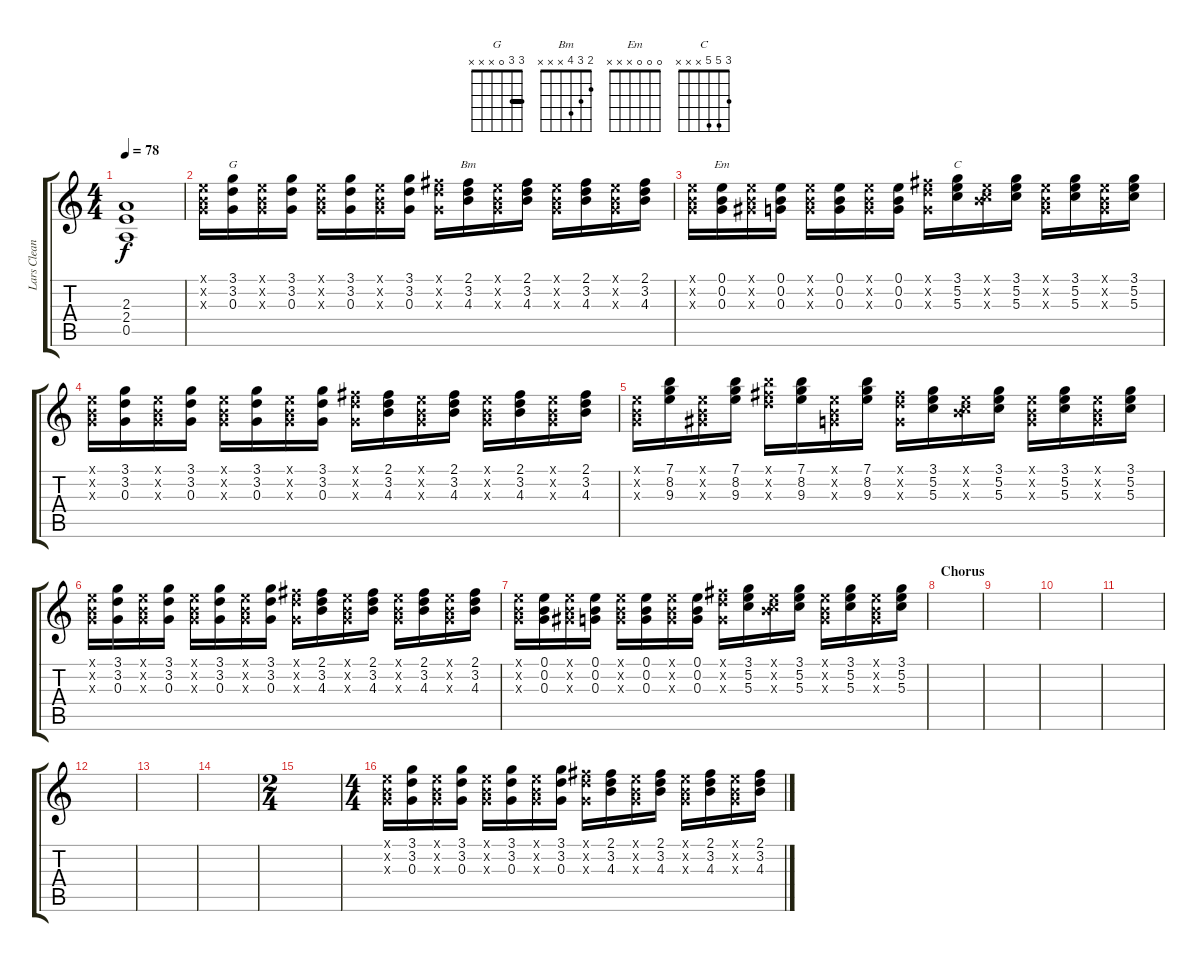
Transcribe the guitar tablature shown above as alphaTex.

\track ("Lars Clean" "Lars Clean") {instrument electricguitarclean}
\staff {score tabs}
\tuning (E4 B3 G3 D3 A2 E2) {hide}
\chord ("G" 3 3 0 x x x) {barre 3}
\chord ("Bm" 2 3 4 x x x)
\chord ("Em" 0 0 0 x x x)
\chord ("C" 3 5 5 x x x)
\ts (4 4)
\tempo 78
\clef g2
\ks c
(2.3 2.4 0.5).1{dy f} |
(0.1{x} 0.2{x} 0.3{x}).16 (3.1 3.2 0.3).16{ch "G"} (0.1{x} 0.2{x} 0.3{x}).16 (3.1 3.2 0.3).16 (0.1{x} 0.2{x} 0.3{x}).16 (3.1 3.2 0.3).16 (0.1{x} 0.2{x} 0.3{x}).16 (3.1 3.2 0.3).16 (2.1{x} 3.2{x} 0.3{x}).16 (2.1 3.2 4.3).16{ch "Bm"} (0.1{x} 0.2{x} 0.3{x}).16 (2.1 3.2 4.3).16 (0.1{x} 0.2{x} 0.3{x}).16 (2.1 3.2 4.3).16 (0.1{x} 0.2{x} 0.3{x}).16 (2.1 3.2 4.3).16 |
(0.1{x} 0.2{x} 0.3{x}).16 (0.1 0.2 0.3).16{ch "Em"} (0.1{x} 0.2{x} 1.3{x}).16 (0.1 0.2 0.3).16 (0.1{x} 0.2{x} 0.3{x}).16 (0.1 0.2 0.3).16 (0.1{x} 0.2{x} 0.3{x}).16 (0.1 0.2 0.3).16 (2.1{x} 3.2{x} 0.3{x}).16 (3.1 5.2 5.3).16{ch "C"} (0.1{x} 0.2{x} 5.3{x}).16 (3.1 5.2 5.3).16 (0.1{x} 0.2{x} 0.3{x}).16 (3.1 5.2 5.3).16 (0.1{x} 0.2{x} 0.3{x}).16 (3.1 5.2 5.3).16 |
(0.1{x} 0.2{x} 0.3{x}).16 (3.1 3.2 0.3).16 (0.1{x} 0.2{x} 0.3{x}).16 (3.1 3.2 0.3).16 (0.1{x} 0.2{x} 0.3{x}).16 (3.1 3.2 0.3).16 (0.1{x} 0.2{x} 0.3{x}).16 (3.1 3.2 0.3).16 (2.1{x} 3.2{x} 0.3{x}).16 (2.1 3.2 4.3).16 (0.1{x} 0.2{x} 0.3{x}).16 (2.1 3.2 4.3).16 (0.1{x} 0.2{x} 0.3{x}).16 (2.1 3.2 4.3).16 (0.1{x} 0.2{x} 0.3{x}).16 (2.1 3.2 4.3).16 |
(0.1{x} 0.2{x} 0.3{x}).16 (7.1 8.2 9.3).16 (0.1{x} 0.2{x} 1.3{x}).16 (7.1 8.2 9.3).16 (7.1{x} 7.2{x} 7.3{x}).16 (7.1 8.2 9.3).16 (0.1{x} 0.2{x} 0.3{x}).16 (7.1 8.2 9.3).16 (2.1{x} 3.2{x} 0.3{x}).16 (3.1 5.2 5.3).16 (0.1{x} 0.2{x} 5.3{x}).16 (3.1 5.2 5.3).16 (0.1{x} 0.2{x} 0.3{x}).16 (3.1 5.2 5.3).16 (0.1{x} 0.2{x} 0.3{x}).16 (3.1 5.2 5.3).16 |
(0.1{x} 0.2{x} 0.3{x}).16 (3.1 3.2 0.3).16 (0.1{x} 0.2{x} 0.3{x}).16 (3.1 3.2 0.3).16 (0.1{x} 0.2{x} 0.3{x}).16 (3.1 3.2 0.3).16 (0.1{x} 0.2{x} 0.3{x}).16 (3.1 3.2 0.3).16 (2.1{x} 3.2{x} 0.3{x}).16 (2.1 3.2 4.3).16 (0.1{x} 0.2{x} 0.3{x}).16 (2.1 3.2 4.3).16 (0.1{x} 0.2{x} 0.3{x}).16 (2.1 3.2 4.3).16 (0.1{x} 0.2{x} 0.3{x}).16 (2.1 3.2 4.3).16 |
(0.1{x} 0.2{x} 0.3{x}).16 (0.1 0.2 0.3).16 (0.1{x} 0.2{x} 1.3{x}).16 (0.1 0.2 0.3).16 (0.1{x} 0.2{x} 0.3{x}).16 (0.1 0.2 0.3).16 (0.1{x} 0.2{x} 0.3{x}).16 (0.1 0.2 0.3).16 (2.1{x} 3.2{x} 0.3{x}).16 (3.1 5.2 5.3).16 (0.1{x} 0.2{x} 5.3{x}).16 (3.1 5.2 5.3).16 (0.1{x} 0.2{x} 0.3{x}).16 (3.1 5.2 5.3).16 (0.1{x} 0.2{x} 0.3{x}).16 (3.1 5.2 5.3).16 |
\section ("" "Chorus")
|
|
|
|
|
|
|
\ts (2 4)
|
\ts (4 4)
(0.1{x} 0.2{x} 0.3{x}).16 (3.1 3.2 0.3).16 (0.1{x} 0.2{x} 0.3{x}).16 (3.1 3.2 0.3).16 (0.1{x} 0.2{x} 0.3{x}).16 (3.1 3.2 0.3).16 (0.1{x} 0.2{x} 0.3{x}).16 (3.1 3.2 0.3).16 (2.1{x} 3.2{x} 0.3{x}).16 (2.1 3.2 4.3).16 (0.1{x} 0.2{x} 0.3{x}).16 (2.1 3.2 4.3).16 (0.1{x} 0.2{x} 0.3{x}).16 (2.1 3.2 4.3).16 (0.1{x} 0.2{x} 0.3{x}).16 (2.1 3.2 4.3).16
